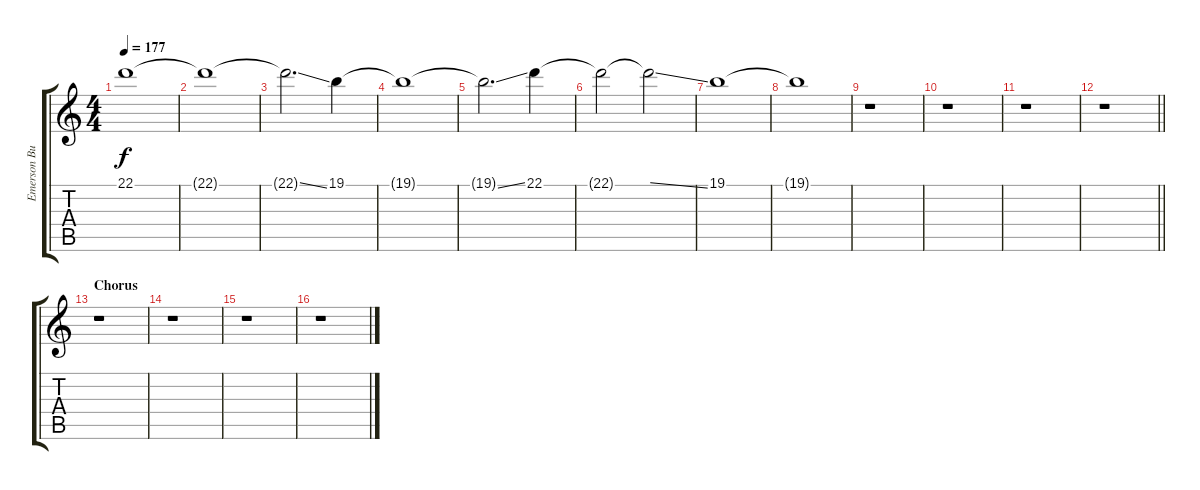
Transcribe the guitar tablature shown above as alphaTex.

\track ("Emerson Burton (Keyboard)" "Emerson Bu") {instrument whistle}
\staff {score tabs}
\tuning (E4 B3 G3 D3 A2 E2) {hide}
\ts (4 4)
\tempo 177
\clef g2
\ks c
22.1.1{dy f} |
22.1{t}.1 |
22.1{ss t}.2{d} 19.1.4 |
19.1{t}.1 |
19.1{ss t}.2{d} 22.1.4 |
22.1{t}.2 22.1{ss t}.2 |
19.1.1 |
19.1{t}.1 |
r.1 |
r.1 |
r.1 |
\barLineRight lightlight
r.1 |
\section ("" "Chorus")
r.1 |
r.1 |
r.1 |
r.1
